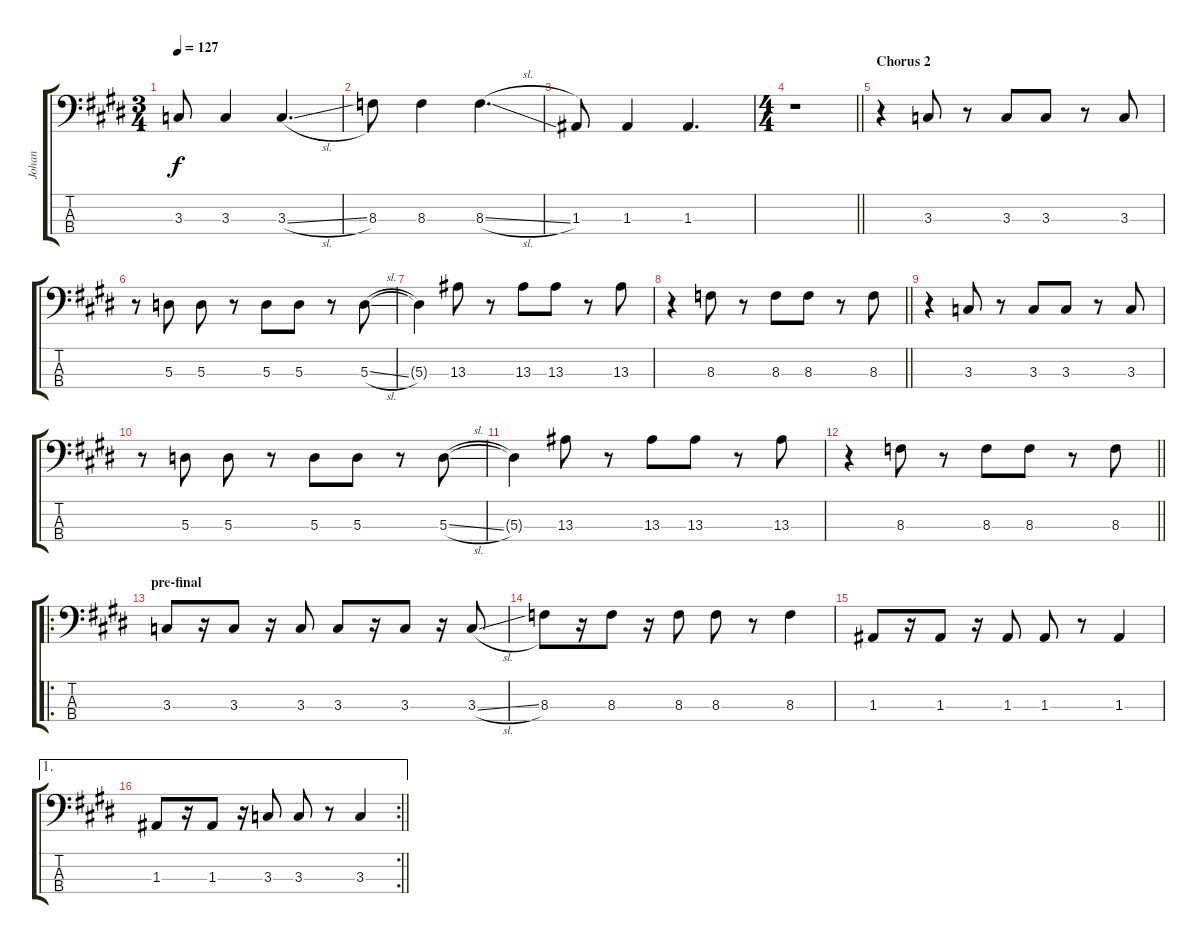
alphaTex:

\track ("Johan" "Johan") {instrument electricbasspick}
\staff {score tabs}
\tuning (G2 D2 A1 E1) {hide}
\ts (3 4)
\tempo 127
\clef f4
\ks e
3.3.8{dy f} 3.3.4 3.3{sl}.4{d} |
8.3.8 8.3.4 8.3{sl}.4{d} |
1.3.8 1.3.4 1.3.4{d} |
\ts (4 4)
\barLineRight lightlight
r.1 |
\section ("" "Chorus 2")
r.4 3.3.8 r.8 3.3.8 3.3.8 r.8 3.3.8 |
r.8 5.3.8 5.3.8 r.8 5.3.8 5.3.8 r.8 5.3{sl}.8 |
5.3{t}.4 13.3.8 r.8 13.3.8 13.3.8 r.8 13.3.8 |
\barLineRight lightlight
r.4 8.3.8 r.8 8.3.8 8.3.8 r.8 8.3.8 |
r.4 3.3.8 r.8 3.3.8 3.3.8 r.8 3.3.8 |
r.8 5.3.8 5.3.8 r.8 5.3.8 5.3.8 r.8 5.3{sl}.8 |
5.3{t}.4 13.3.8 r.8 13.3.8 13.3.8 r.8 13.3.8 |
\barLineRight lightlight
r.4 8.3.8 r.8 8.3.8 8.3.8 r.8 8.3.8 |
\ro
\section ("" "pre-final")
3.3.8 r.16 3.3.8 r.16 3.3.8 3.3.8 r.16 3.3.8 r.16 3.3{sl}.8 |
8.3.8 r.16 8.3.8 r.16 8.3.8 8.3.8 r.8 8.3.4 |
1.3.8 r.16 1.3.8 r.16 1.3.8 1.3.8 r.8 1.3.4 |
\ae 1
\rc 2
\barLineRight lightlight
1.3.8 r.16 1.3.8 r.16 3.3.8 3.3.8 r.8 3.3.4
